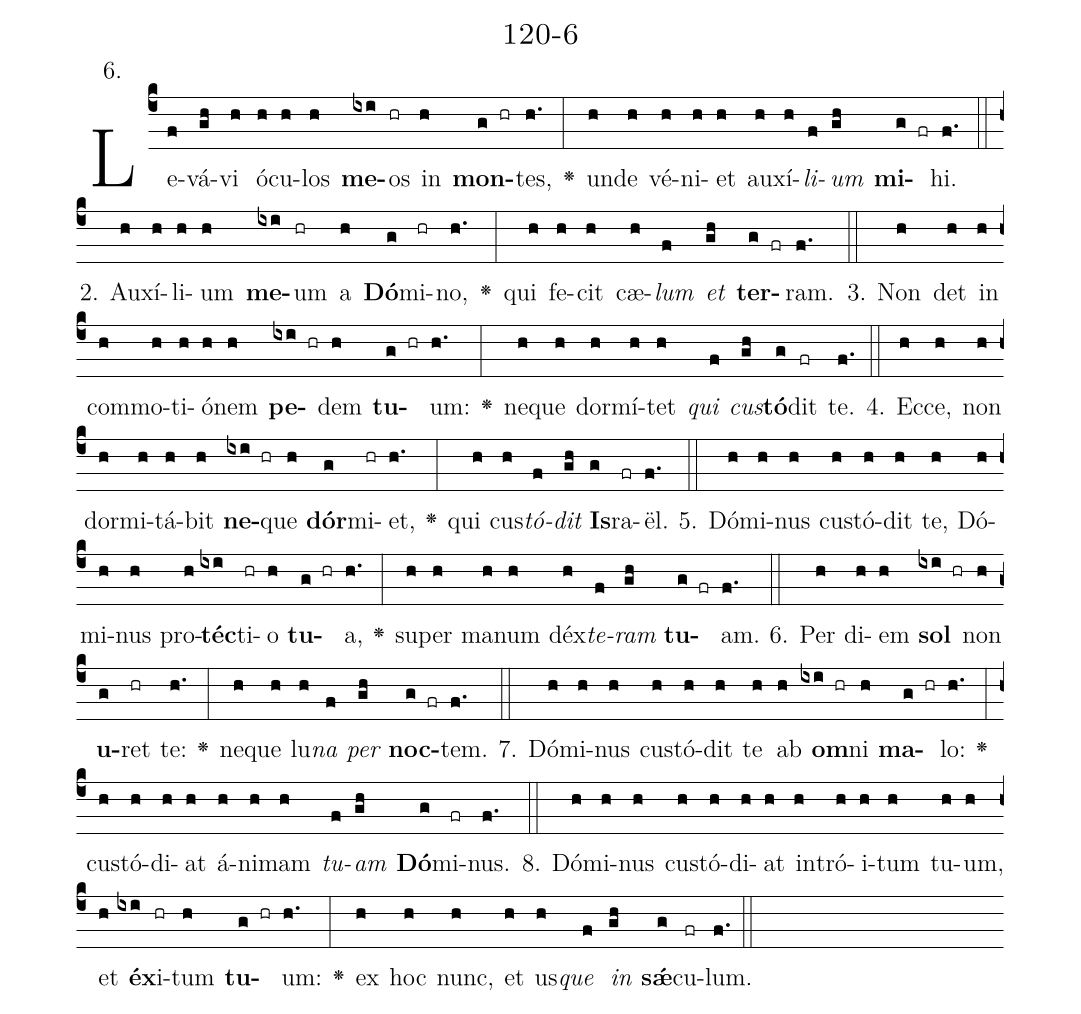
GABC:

name: 120-6;
annotation: 6.;
%%
(c4)Le(f)vá(gh)vi(h) ó(h)cu(h)los(h) <b>me</b>(ixi)os(hr) in(h) <b>mon</b>(g hr)tes,(h.) <v>\greheightstar</v>(:) un(h)de(h) vé(h)ni(h)et(h) au(h)xí(h)<i>li</i>(f)<i>um</i>(gh) <b>mi</b>(g fr)hi.(f.) (::)
2. Au(h)xí(h)li(h)um(h) <b>me</b>(ixi)um(hr) a(h) <b>Dó</b>(g)mi(hr)no,(h.) <v>\greheightstar</v>(:) qui(h) fe(h)cit(h) cæ(h)<i>lum</i>(f) <i>et</i>(gh) <b>ter</b>(g fr)ram.(f.) (::)
3. Non(h) det(h) in(h) com(h)mo(h)ti(h)ó(h)nem(h) <b>pe</b>(ixi hr)dem(h) <b>tu</b>(g hr)um:(h.) <v>\greheightstar</v>(:) ne(h)que(h) dor(h)mí(h)tet(h) <i>qui</i>(f) <i>cus</i>(gh)<b>tó</b>(g)dit(fr) te.(f.) (::)
4. Ec(h)ce,(h) non(h) dor(h)mi(h)tá(h)bit(h) <b>ne</b>(ixi hr)que(h) <b>dór</b>(g)mi(hr)et,(h.) <v>\greheightstar</v>(:) qui(h) cus(h)<i>tó</i>(f)<i>dit</i>(gh) <b>Is</b>(g)ra(fr)ël.(f.) (::)
5. Dó(h)mi(h)nus(h) cus(h)tó(h)dit(h) te,(h) Dó(h)mi(h)nus(h) pro(h)<b>téc</b>(ixi)ti(hr)o(h) <b>tu</b>(g hr)a,(h.) <v>\greheightstar</v>(:) su(h)per(h) ma(h)num(h) déx(h)<i>te</i>(f)<i>ram</i>(gh) <b>tu</b>(g fr)am.(f.) (::)
6. Per(h) di(h)em(h) <b>sol</b>(ixi hr) non(h) <b>u</b>(g)ret(hr) te:(h.) <v>\greheightstar</v>(:) ne(h)que(h) lu(h)<i>na</i>(f) <i>per</i>(gh) <b>noc</b>(g fr)tem.(f.) (::)
7. Dó(h)mi(h)nus(h) cus(h)tó(h)dit(h) te(h) ab(h) <b>om</b>(ixi hr)ni(h) <b>ma</b>(g hr)lo:(h.) <v>\greheightstar</v>(:) cus(h)tó(h)di(h)at(h) á(h)ni(h)mam(h) <i>tu</i>(f)<i>am</i>(gh) <b>Dó</b>(g)mi(fr)nus.(f.) (::)
8. Dó(h)mi(h)nus(h) cus(h)tó(h)di(h)at(h) in(h)tró(h)i(h)tum(h) tu(h)um,(h) et(h) <b>éx</b>(ixi)i(hr)tum(h) <b>tu</b>(g hr)um:(h.) <v>\greheightstar</v>(:) ex(h) hoc(h) nunc,(h) et(h) us(h)<i>que</i>(f) <i>in</i>(gh) <b>sǽ</b>(g)cu(fr)lum.(f.) (::)
